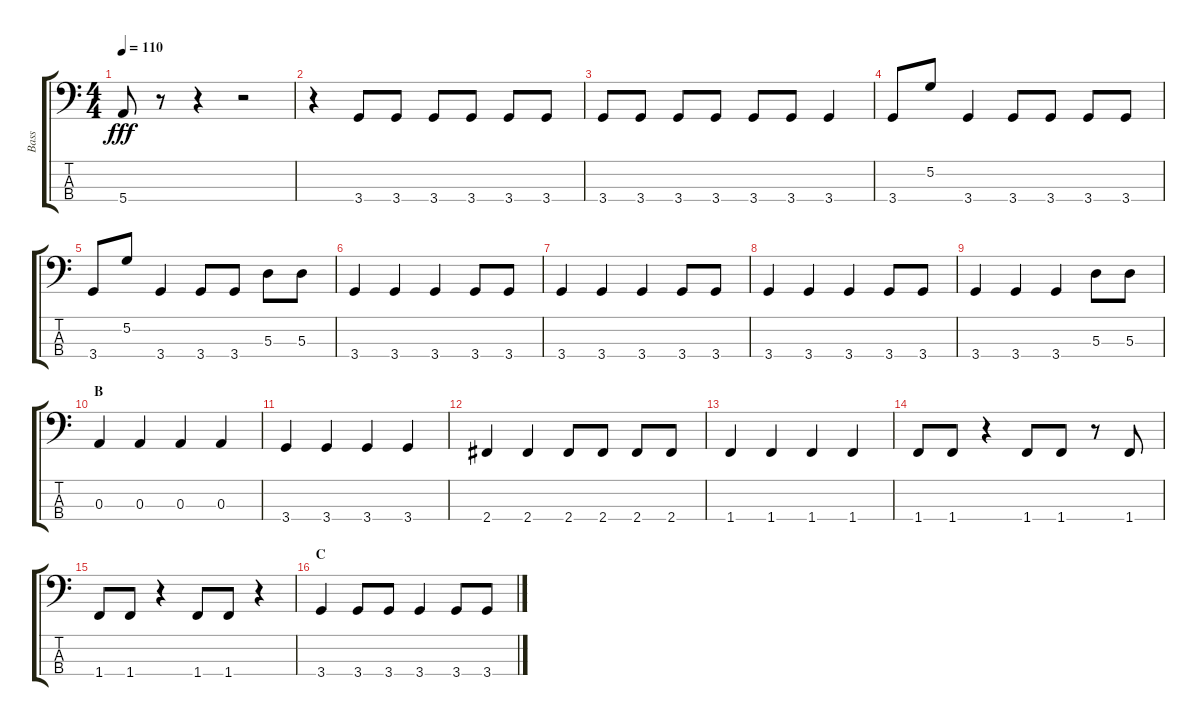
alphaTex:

\track ("Bass" "Bass") {instrument electricbassfinger}
\staff {score tabs}
\tuning (G2 D2 A1 E1) {hide}
\ts (4 4)
\tempo 110
\clef f4
\ks c
5.4.8{dy fff} r.8 r.4 r.2 |
r.4 3.4.8 3.4.8 3.4.8 3.4.8 3.4.8 3.4.8 |
3.4.8 3.4.8 3.4.8 3.4.8 3.4.8 3.4.8 3.4.4 |
3.4.8 5.2.8 3.4.4 3.4.8 3.4.8 3.4.8 3.4.8 |
3.4.8 5.2.8 3.4.4 3.4.8 3.4.8 5.3.8 5.3.8 |
3.4.4 3.4.4 3.4.4 3.4.8 3.4.8 |
3.4.4 3.4.4 3.4.4 3.4.8 3.4.8 |
3.4.4 3.4.4 3.4.4 3.4.8 3.4.8 |
3.4.4 3.4.4 3.4.4 5.3.8 5.3.8 |
\section ("" "B")
0.3.4 0.3.4 0.3.4 0.3.4 |
3.4.4 3.4.4 3.4.4 3.4.4 |
2.4.4 2.4.4 2.4.8 2.4.8 2.4.8 2.4.8 |
1.4.4 1.4.4 1.4.4 1.4.4 |
1.4.8 1.4.8 r.4 1.4.8 1.4.8 r.8 1.4.8 |
1.4.8 1.4.8 r.4 1.4.8 1.4.8 r.4 |
\section ("" "C")
3.4.4 3.4.8 3.4.8 3.4.4 3.4.8 3.4.8
